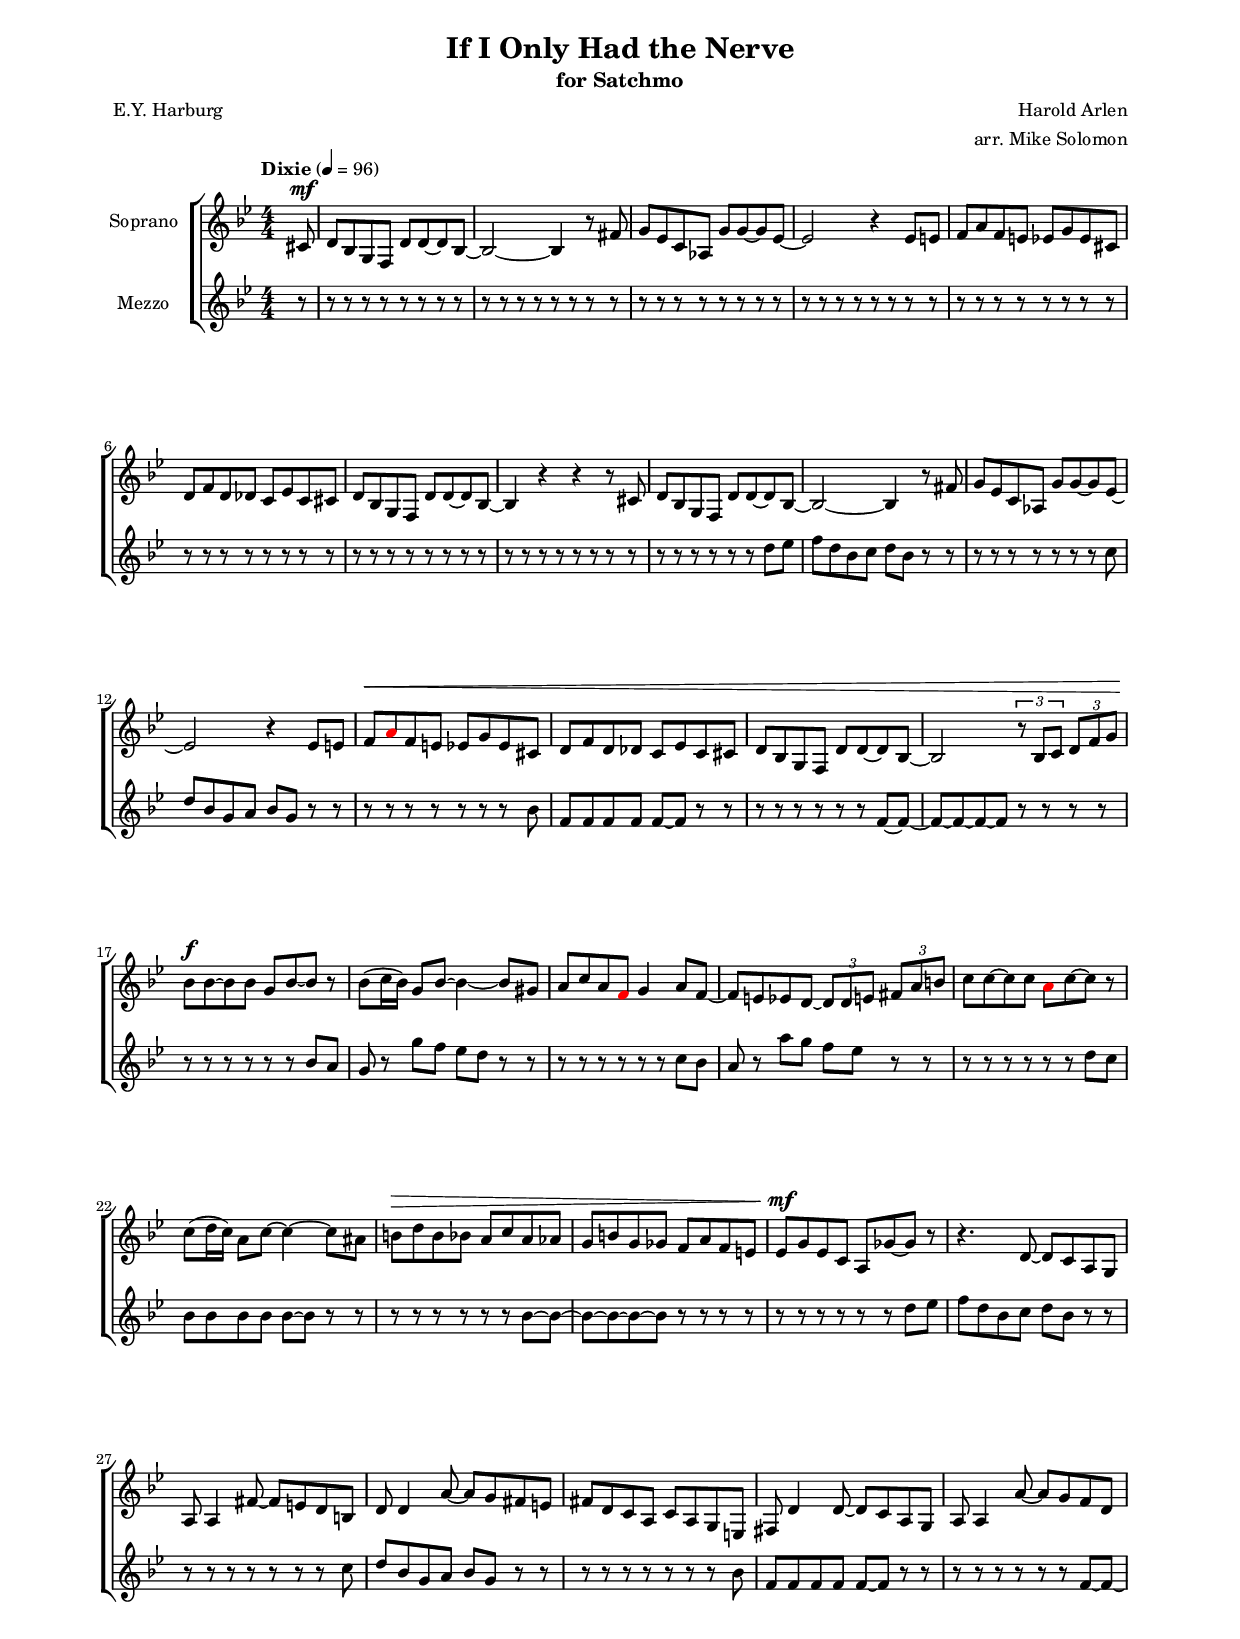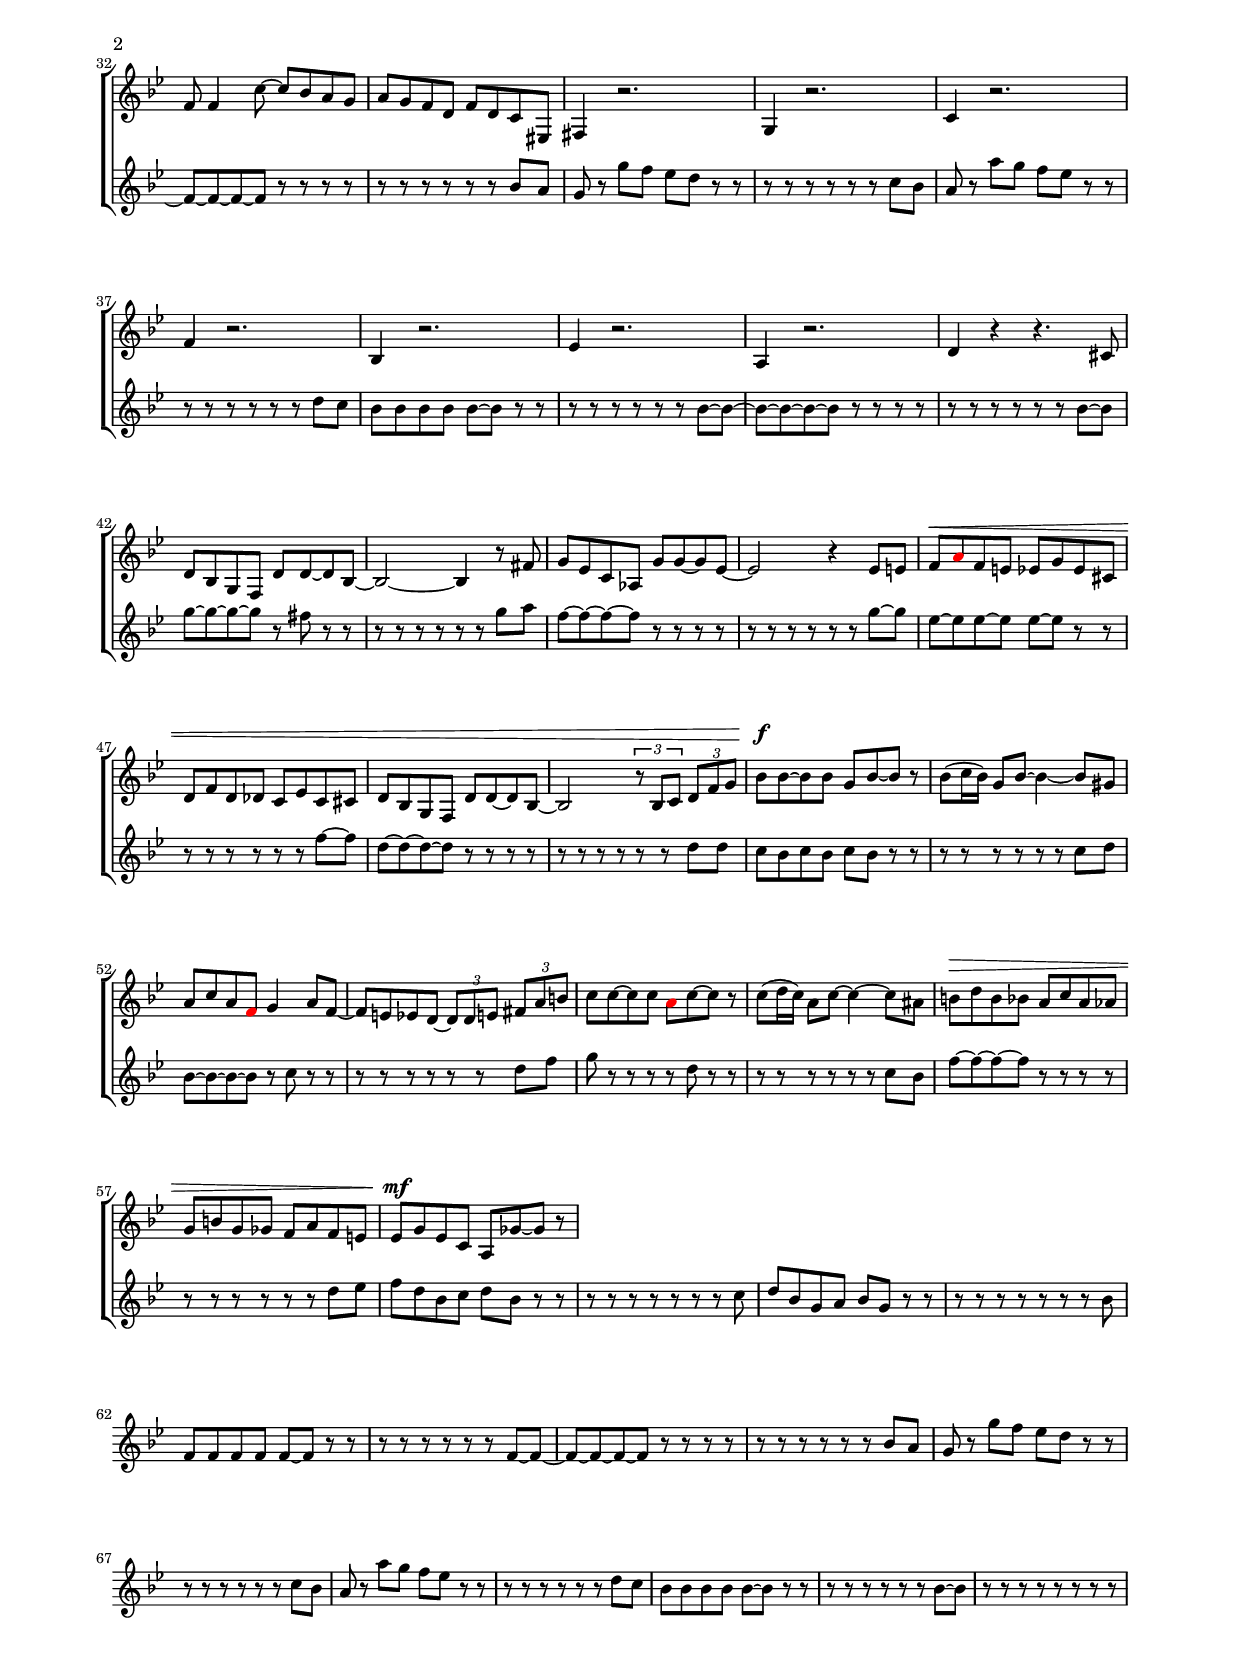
\version "2.19.0"
\include "defs-devel.ly"

marD = \markup \null
elsD = \markup \null
mikD = \markup \null
rynZ = \markup \null
desD = \markup \null

#(set-global-staff-size 15.87)
autoBeamInstruction = \autoBeamOn

solo = \markup \italic "solo"
psolo = \markup \italic "(solo)"
skat = \markup \italic "sit skat"
shoot = \markup \italic "SYT"

\header {
  title = "If I Only Had the Nerve"
  subtitle = "for Satchmo"
  %title = "Somewhere Over the Rainbow"
  composer = "Harold Arlen"
  poet = "E.Y. Harburg"
  arranger = "arr. Mike Solomon"
  %arranger = "arr. (anon)"
}
\paper {
  #(define fonts
    (set-global-fonts
    #:music "lilyjazz"
    #:brace "lilyjazz"
    #:roman "LilyJAZZText"
    #:sans "LilyJAZZChord"
    #:factor (/ staff-height pt 20)
  ))
  ragged-right = ##f
  left-margin = 0.75\in
  right-margin = 0.75\in
  top-margin = 0.5\in
  bottom-margin = 0.6\in
  ragged-last-bottom = ##f
  %max-systems-per-page = #2
  %oddHeaderMarkup = "FIRST FULL DRAFT 20.10.14 4:44"
  %evenHeaderMarkup = "FIRST FULL DRAFT 20.10.14 4:44"
}


#(ly:set-option 'point-and-click #f)

#(set-global-staff-size 15.87)

railroad =  {
  \once \override BreathingSign.text = \markup \musicglyph #"scripts.caesura.straight"
  \breathe
}
myred = \once \override NoteHead #'color = #red

php = \once \override Hairpin.stencil = #(parenthesize-callback ly:hairpin::print)

\paper {
  footnote-separator-markup = \markup { \column { " "\override #`(span-factor . 1/5) { \draw-hline } }}
  footnote-padding = 1\mm
  top-system-spacing = #'((basic-distance . 1) (minimum-distance . 0) (padding . 1) (stretchability . 40))
  bottom-system-spacing = #'((basic-distance . 1) (minimum-distance . 0) (padding . 1) (stretchability . 50))
  ragged-right = ##f
}

prefatoryMatter = {
  \key bes \major
  \autoBeamInstruction
  \time 4/4
}

scorePrefatoryMatter = {
  \prefatoryMatter
  \partial 8
}

midiPrefatoryMatter = {
  \prefatoryMatter
  \partial 8
}

theme = \relative c {
  cis8-\tag #'first \mf |
  d8 bes8 g8 f8 d'8 d8 ~ d8 bes8 ~ |
  bes2 ~ bes4 r8 fis'8 |
  g8 ees8 c8 aes8 g'8 g8 ~ g8 ees8 ~ |
  ees2 r4 ees8 e8 |
  f8-\tag #'second \< \tag #'second { \rred } a8 f8 e8 ees8 g8 ees8 cis8 |
  d8 f8 d8 des8 c8 ees8 c8 cis8 |
  d8 bes8 g8 f8 d'8 d8 ~ d8 bes8 ~ |
  \tag #'first { bes4 }
  \tag #'second { bes2 }
}

marks = {
  \tempo "Dixie" 4=96
  \time 4/4
  \partial 8 s8
  \repeat unfold 25 { s1 }
}

soprano = \transpose c c {
  \transpose c c' \removeWithTag #'second \theme
  r4 r4 r8
  \transpose c c' \removeWithTag #'first \theme
  \relative c' {
    \times 2/3 { r8 bes c } \times 2/3 { d f g } |
    bes8\f bes8 ~ bes8 bes8 g8 bes8 ~ bes8 r8 |
    bes8 ( c16 bes ) g8 bes8 ~ bes4 ~ bes8 gis8 |
    a8 c8 a8 \rred f8 g4 a8 f8 ~ |
    f8 e8 ees8 d8 ~ \times 2/3 { d d e } \times 2/3 { fis a b } |
    c8 c8 ~ c8 c8 \rred a8 c8 ~ c8 r8 |
    c8 ( d16 c ) a8 c8 ~ c4 ~ c8 ais8 |
    b8\> d8 b8 bes8 a8 c8 a8 aes8 |
    g8 b8 g8 ges8 f8 a8 f8 e8 |
    ees8\mf g8 ees8 c8 a8 ges'8 ~ ges8 r8 |
    r4. d8 ~ d c a g |
    a a4 fis'8 ~ fis e d b |
    d d4 a'8 ~ a g fis e |
    fis d c a c a g e |
    fis d'4 d8 ~ d c a g |
    a a4 a'8 ~ a g f d |
    f f4 c'8 ~ c bes a g |
    a g f d f d c eis, |
    fis4 r2. |
    g4 r2. |
    c4 r2. |
    f4 r2. |
    bes,4 r2. |
    ees4 r2. |
    a,4 r2. |
    d4 r4 r4. 
  }
  \transpose c c' \removeWithTag #'first \theme
  \relative c' {
      \times 2/3 { r8 bes c } \times 2/3 { d f g } |
      bes8\f bes8 ~ bes8 bes8 g8 bes8 ~ bes8 r8 |
      bes8 ( c16 bes ) g8 bes8 ~ bes4 ~ bes8 gis8 |
      a8 c8 a8 \rred f8 g4 a8 f8 ~ |
      f8 e8 ees8 d8 ~ \times 2/3 { d d e } \times 2/3 { fis a b } |
      c8 c8 ~ c8 c8 \rred a8 c8 ~ c8 r8 |
      c8 ( d16 c ) a8 c8 ~ c4 ~ c8 ais8 |
      b8\> d8 b8 bes8 a8 c8 a8 aes8 |
      g8 b8 g8 ges8 f8 a8 f8 e8 |
      ees8\mf g8 ees8 c8 a8 ges'8 ~ ges8 r8 |
  }
}

sopranoWords = \lyricmode {
}

test = {
  \transpose g g { r8 r8 r8 r8 r8 r8 r8 r8 r8 r8 r8 r8 r8 r8 r8 r8 r8 r8 r8 r8 r8 r8 r8 r8 r8 r8 r8 r8 r8 r8 r8 r8 r8 r8 r8 r8 r8 r8 r8 r8 r8 r8 r8 r8 r8 r8 r8 r8 r8 r8 r8 r8 r8 r8 r8 r8 r8 r8 r8 r8 r8 r8 r8 r8 r8 r8 r8 r8 r8 r8 r8 d''8 ees''8 f''8 d''8 bes'8 c''8 d''8 bes'8 r8 r8 r8 r8 r8 r8 r8 r8 r8 c''8 d''8 bes'8 g'8 a'8 bes'8 g'8 r8 r8 r8 r8 r8 r8 r8 r8 r8 bes'8 f'8 f'8 f'8 f'8 f'8 ~ f'8 r8 r8 r8 r8 r8 r8 r8 r8 f'8 ~ f'8 ~ f'8 ~ f'8 ~ f'8 ~ f'8 r8 r8 r8 r8 r8 r8 r8 r8 r8 r8 bes'8 a'8 g'8 r8 g''8 f''8 ees''8 d''8 r8 r8 r8 r8 r8 r8 r8 r8 c''8 bes'8 a'8 r8 a''8 g''8 f''8 ees''8 r8 r8 r8 r8 r8 r8 r8 r8 d''8 c''8 bes'8 bes'8 bes'8 bes'8 bes'8 ~ bes'8 r8 r8 r8 r8 r8 r8 r8 r8 bes'8 ~ bes'8 ~ bes'8 ~ bes'8 ~ bes'8 ~ bes'8 r8 r8 r8 r8 r8 r8 r8 r8 r8 r8 d''8 ees''8 f''8 d''8 bes'8 c''8 d''8 bes'8 r8 r8 r8 r8 r8 r8 r8 r8 r8 c''8 d''8 bes'8 g'8 a'8 bes'8 g'8 r8 r8 r8 r8 r8 r8 r8 r8 r8 bes'8 f'8 f'8 f'8 f'8 f'8 ~ f'8 r8 r8 r8 r8 r8 r8 r8 r8 f'8 ~ f'8 ~ f'8 ~ f'8 ~ f'8 ~ f'8 r8 r8 r8 r8 r8 r8 r8 r8 r8 r8 bes'8 a'8 g'8 r8 g''8 f''8 ees''8 d''8 r8 r8 r8 r8 r8 r8 r8 r8 c''8 bes'8 a'8 r8 a''8 g''8 f''8 ees''8 r8 r8 r8 r8 r8 r8 r8 r8 d''8 c''8 bes'8 bes'8 bes'8 bes'8 bes'8 ~ bes'8 r8 r8 r8 r8 r8 r8 r8 r8 bes'8 ~ bes'8 ~ bes'8 ~ bes'8 ~ bes'8 ~ bes'8 r8 r8 r8 r8 r8 r8 r8 r8 r8 r8 bes'8 ~ bes'8 g''8 ~ g''8 ~ g''8 ~ g''8 r8 fis''8 r8 r8 r8 r8 r8 r8 r8 r8 g''8 a''8 f''8 ~ f''8 ~ f''8 ~ f''8 r8 r8 r8 r8 r8 r8 r8 r8 r8 r8 g''8 ~ g''8 ees''8 ~ ees''8 ees''8 ~ ees''8 ees''8 ~ ees''8 r8 r8 r8 r8 r8 r8 r8 r8 f''8 ~ f''8 d''8 ~ d''8 ~ d''8 ~ d''8 r8 r8 r8 r8 r8 r8 r8 r8 r8 r8 d''8 d''8 c''8 bes'8 c''8 bes'8 c''8 bes'8 r8 r8 r8 r8 r8 r8 r8 r8 c''8 d''8 bes'8 ~ bes'8 ~ bes'8 ~ bes'8 r8 c''8 r8 r8 r8 r8 r8 r8 r8 r8 d''8 f''8 g''8 r8 r8 r8 r8 d''8 r8 r8 r8 r8 r8 r8 r8 r8 c''8 bes'8 f''8 ~ f''8 ~ f''8 ~ f''8 r8 r8 r8 r8 r8 r8 r8 r8 r8 r8 d''8 ees''8 f''8 d''8 bes'8 c''8 d''8 bes'8 r8 r8 r8 r8 r8 r8 r8 r8 r8 c''8 d''8 bes'8 g'8 a'8 bes'8 g'8 r8 r8 r8 r8 r8 r8 r8 r8 r8 bes'8 f'8 f'8 f'8 f'8 f'8 ~ f'8 r8 r8 r8 r8 r8 r8 r8 r8 f'8 ~ f'8 ~ f'8 ~ f'8 ~ f'8 ~ f'8 r8 r8 r8 r8 r8 r8 r8 r8 r8 r8 bes'8 a'8 g'8 r8 g''8 f''8 ees''8 d''8 r8 r8 r8 r8 r8 r8 r8 r8 c''8 bes'8 a'8 r8 a''8 g''8 f''8 ees''8 r8 r8 r8 r8 r8 r8 r8 r8 d''8 c''8 bes'8 bes'8 bes'8 bes'8 bes'8 ~ bes'8 r8 r8 r8 r8 r8 r8 r8 r8 bes'8 ~ bes'8 r8 r8 r8 r8 r8 r8 r8 r8 }
}


\score {
  \new ChoirStaff <<
    \new Staff \with { instrumentName = \bitchName %shortInstrumentName = #"M."
} <<
      \new Voice = "soprano" { << { \numericTimeSignature
	\scorePrefatoryMatter
        \soprano
      } {
	\scorePrefatoryMatter
        \marks
      } >> }
      \new Lyrics \lyricsto "soprano" {
        \sopranoWords
      }
    >>
    \new Staff \with { instrumentName = \dortyName %shortInstrumentName = #"E."
} <<
      \new Voice = "mezzo" { \numericTimeSignature
	\scorePrefatoryMatter
        \test
      }
    >>
  >>
  \layout {
    \context {
      \Voice
      \override TextScript #'layer = #6
      \override NoteHead #'layer = #7
      \override Glissando #'breakable = ##t
      \override TupletNumber #'breakable = ##t
      \override TupletBracket #'breakable = ##t
      \override DynamicLineSpanner.direction = #UP
      \remove "Forbid_line_break_engraver"
    }
    \context {
      \Staff
      %\consists "Metronome_mark_engraver"
      \override TimeSignature #'style = #'numbered
      \override StaffSymbol #'layer = #4
      \override TimeSignature #'layer = #3
      \override TimeSignature #'whiteout = ##t
    }
    \context {
      \Lyrics
      %\override LyricText #'whiteout = ##t
      \override LyricText #'layer = #6
    }
    \context {
      \Score
      %\remove "Metronome_mark_engraver"
      \override NonMusicalPaperColumn #'allow-loose-spacing = ##f
    }
  }
}
